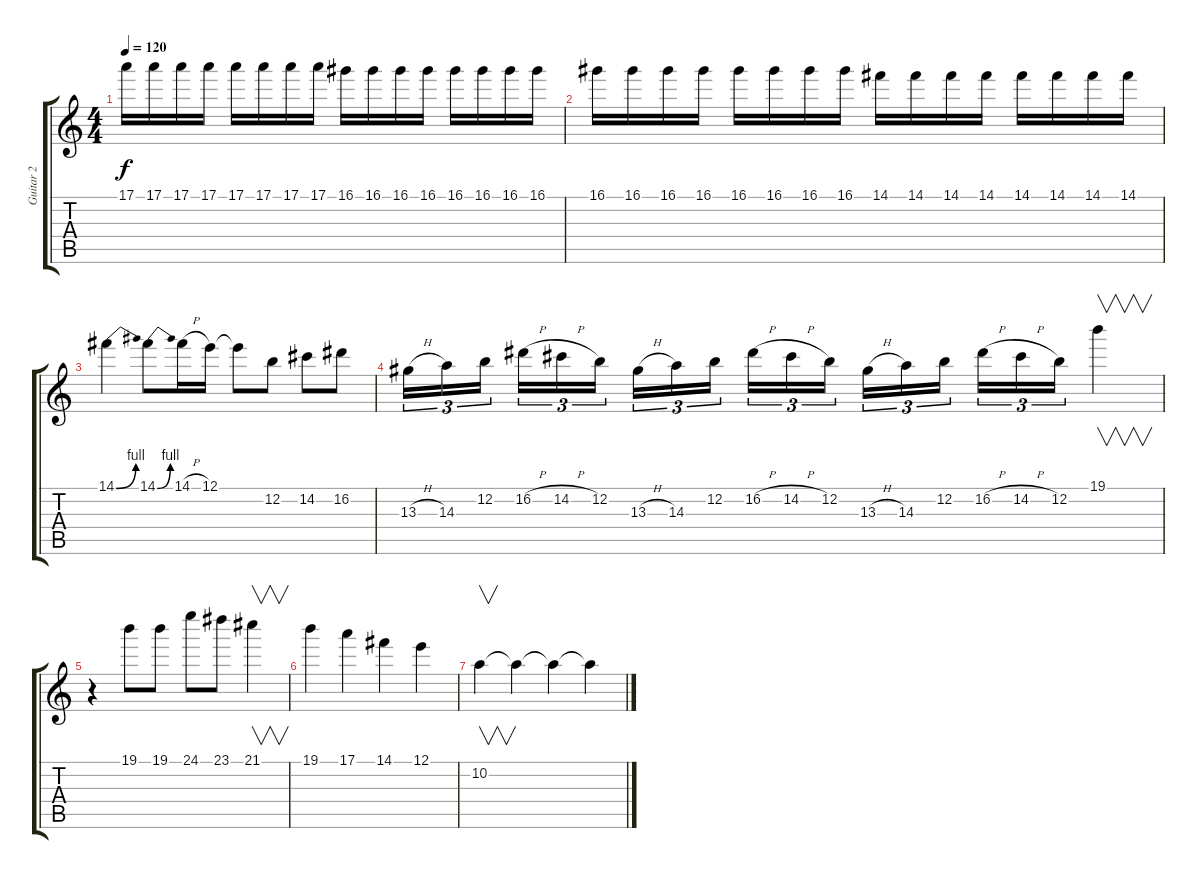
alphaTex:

\track ("Guitar 2" "Guitar 2") {instrument overdrivenguitar}
\staff {score tabs}
\tuning (E4 B3 G3 D3 A2 E2) {hide}
\ts (4 4)
\tempo 120
\clef g2
\ks c
17.1.16{dy f} 17.1.16 17.1.16 17.1.16 17.1.16 17.1.16 17.1.16 17.1.16 16.1.16 16.1.16 16.1.16 16.1.16 16.1.16 16.1.16 16.1.16 16.1.16 |
16.1.16 16.1.16 16.1.16 16.1.16 16.1.16 16.1.16 16.1.16 16.1.16 14.1.16 14.1.16 14.1.16 14.1.16 14.1.16 14.1.16 14.1.16 14.1.16 |
14.1{be (bend 0 0 60 4)}.4 14.1{be (bend 0 0 60 4)}.8 14.1{h}.16 12.1.16 12.1{t}.8 12.2.8 14.2.8 16.2.8 |
13.3{h}.16{tu (3 2)} 14.3.16{tu (3 2)} 12.2.16{tu (3 2)} 16.2{h}.16{tu (3 2)} 14.2{h}.16{tu (3 2)} 12.2.16{tu (3 2)} 13.3{h}.16{tu (3 2)} 14.3.16{tu (3 2)} 12.2.16{tu (3 2)} 16.2{h}.16{tu (3 2)} 14.2{h}.16{tu (3 2)} 12.2.16{tu (3 2)} 13.3{h}.16{tu (3 2)} 14.3.16{tu (3 2)} 12.2.16{tu (3 2)} 16.2{h}.16{tu (3 2)} 14.2{h}.16{tu (3 2)} 12.2.16{tu (3 2)} 19.1.4{v} |
r.4 19.1.8 19.1.8 24.1.8 23.1.8 21.1.4{v} |
19.1.4 17.1.4 14.1.4 12.1.4 |
10.2.4{v} 10.2{t}.4 10.2{t}.4 10.2{t}.4
